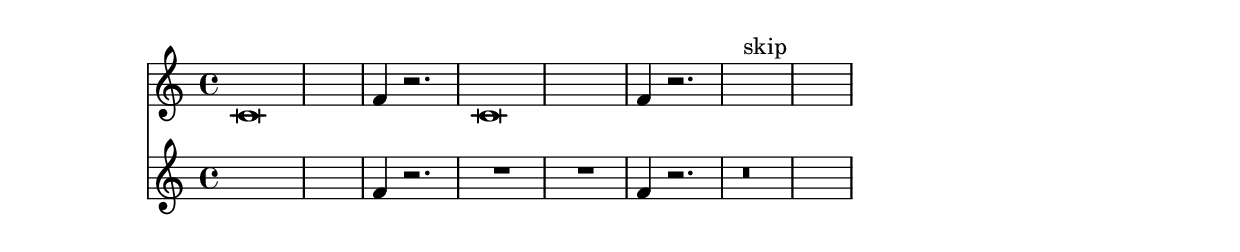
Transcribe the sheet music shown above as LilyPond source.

\header {
  texidoc = "skip-of-length and mmrest-of-length create skips and rests that
last as long as their arguments."
  
}
\paper {
  ragged-right = ##T
}

\version "2.17.15"

\relative c'
<<
  \new Staff {
    c\breve    f4 r2.
    c\breve    f4 r2.
    s\breve^"skip"
  }
  \new Staff {
    \applyMusic #skip-of-length { c\breve } f4 r2.
    \applyMusic #mmrest-of-length { c\breve } f4 r2.
    \musicMap #skip->rest s\breve 
  }
>>
  
